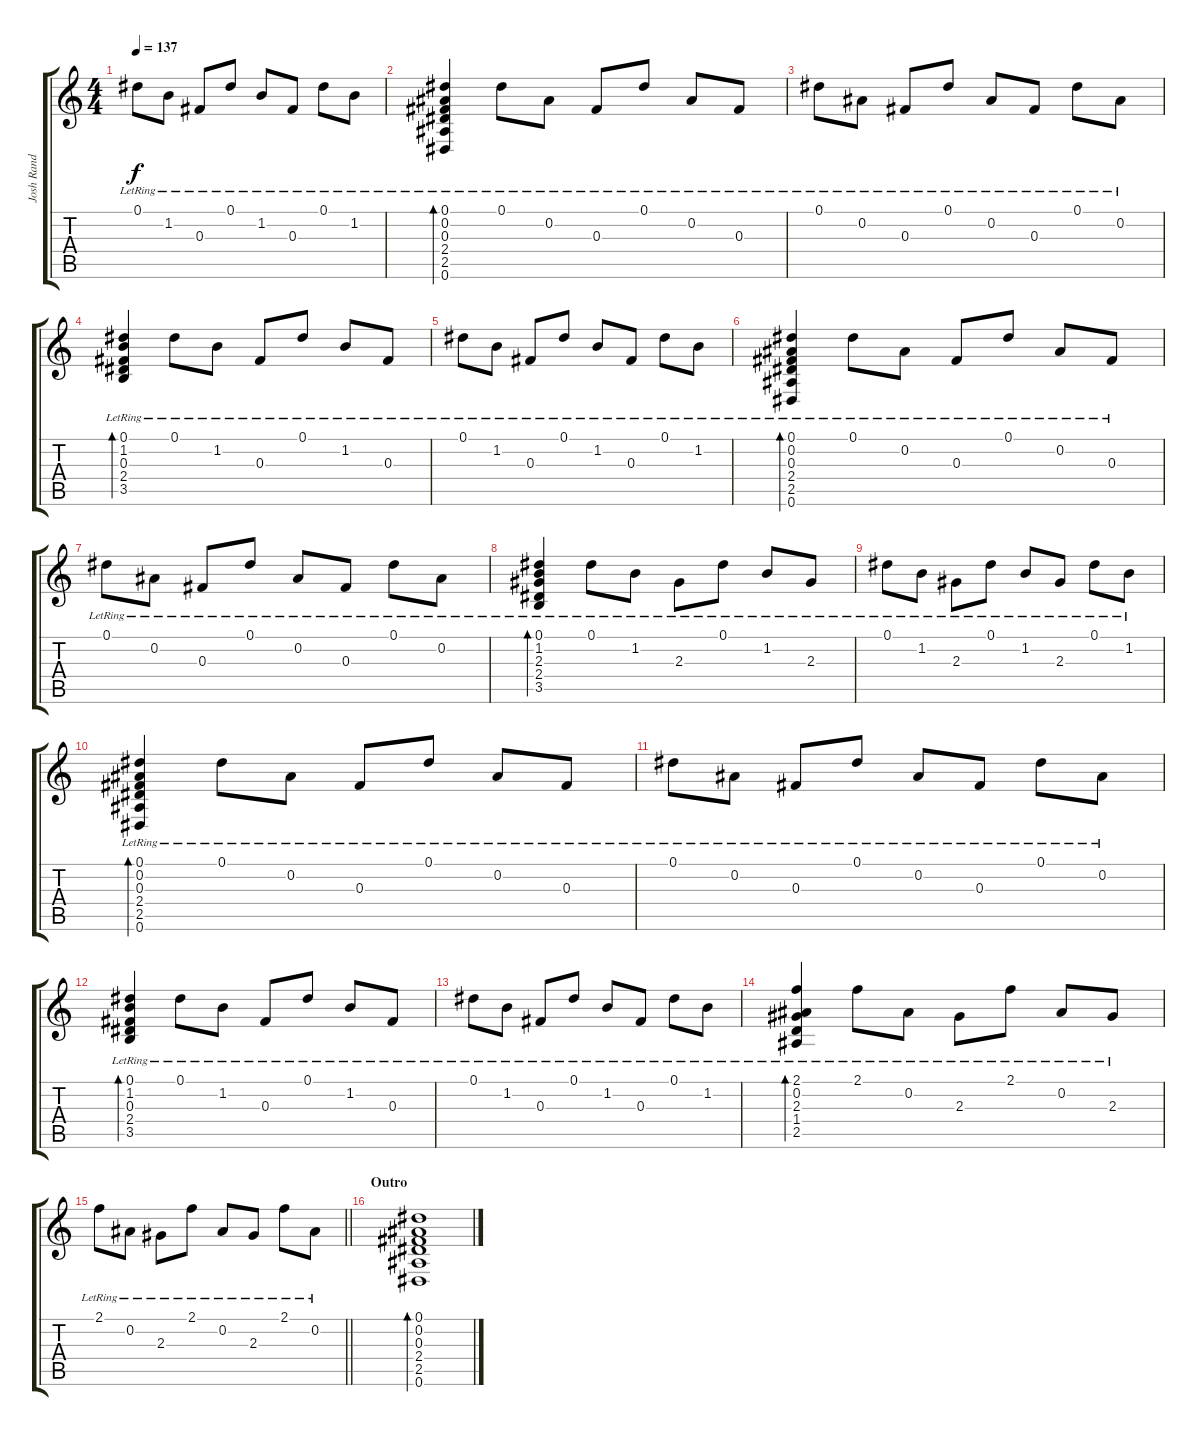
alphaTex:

\track ("Josh Rand (Acoustic Guitar)" "Josh Rand ") {instrument acousticguitarsteel}
\staff {score tabs}
\tuning (Eb4 Bb3 Gb3 Db3 Ab2 Eb2) {hide}
\ts (4 4)
\tempo 137
\clef g2
\ks c
0.1{lr}.8{dy f} 1.2{lr}.8 0.3{lr}.8 0.1{lr}.8 1.2{lr}.8 0.3{lr}.8 0.1{lr}.8 1.2{lr}.8 |
(0.1{lr} 0.2{lr} 0.3{lr} 2.4 2.5 0.6).4{bd 240} 0.1{lr}.8 0.2{lr}.8 0.3{lr}.8 0.1{lr}.8 0.2{lr}.8 0.3{lr}.8 |
0.1{lr}.8 0.2{lr}.8 0.3{lr}.8 0.1{lr}.8 0.2{lr}.8 0.3{lr}.8 0.1{lr}.8 0.2{lr}.8 |
(0.1{lr} 1.2{lr} 0.3 2.4 3.5).4{bd 240} 0.1{lr}.8 1.2{lr}.8 0.3{lr}.8 0.1{lr}.8 1.2{lr}.8 0.3{lr}.8 |
0.1{lr}.8 1.2{lr}.8 0.3{lr}.8 0.1{lr}.8 1.2{lr}.8 0.3{lr}.8 0.1{lr}.8 1.2{lr}.8 |
(0.1{lr} 0.2{lr} 0.3{lr} 2.4 2.5 0.6).4{bd 240} 0.1{lr}.8 0.2{lr}.8 0.3{lr}.8 0.1{lr}.8 0.2{lr}.8 0.3{lr}.8 |
0.1{lr}.8 0.2{lr}.8 0.3{lr}.8 0.1{lr}.8 0.2{lr}.8 0.3{lr}.8 0.1{lr}.8 0.2{lr}.8 |
(0.1{lr} 1.2{lr} 2.3{lr} 2.4{lr} 3.5{lr}).4{bd 240} 0.1{lr}.8 1.2{lr}.8 2.3{lr}.8 0.1{lr}.8 1.2{lr}.8 2.3{lr}.8 |
0.1{lr}.8 1.2{lr}.8 2.3{lr}.8 0.1{lr}.8 1.2{lr}.8 2.3{lr}.8 0.1{lr}.8 1.2{lr}.8 |
(0.1{lr} 0.2{lr} 0.3{lr} 2.4 2.5 0.6).4{bd 240} 0.1{lr}.8 0.2{lr}.8 0.3{lr}.8 0.1{lr}.8 0.2{lr}.8 0.3{lr}.8 |
0.1{lr}.8 0.2{lr}.8 0.3{lr}.8 0.1{lr}.8 0.2{lr}.8 0.3{lr}.8 0.1{lr}.8 0.2{lr}.8 |
(0.1{lr} 1.2{lr} 0.3 2.4 3.5).4{bd 240} 0.1{lr}.8 1.2{lr}.8 0.3{lr}.8 0.1{lr}.8 1.2{lr}.8 0.3{lr}.8 |
0.1{lr}.8 1.2{lr}.8 0.3{lr}.8 0.1{lr}.8 1.2{lr}.8 0.3{lr}.8 0.1{lr}.8 1.2{lr}.8 |
(2.1{lr} 0.2{lr} 2.3{lr} 1.4{lr} 2.5{lr}).4{bd 240} 2.1{lr}.8 0.2{lr}.8 2.3{lr}.8 2.1{lr}.8 0.2{lr}.8 2.3{lr}.8 |
\barLineRight lightlight
2.1{lr}.8 0.2{lr}.8 2.3{lr}.8 2.1{lr}.8 0.2{lr}.8 2.3{lr}.8 2.1{lr}.8 0.2{lr}.8 |
\section ("" "Outro")
(0.1 0.2 0.3 2.4 2.5 0.6).1{bd 240}
